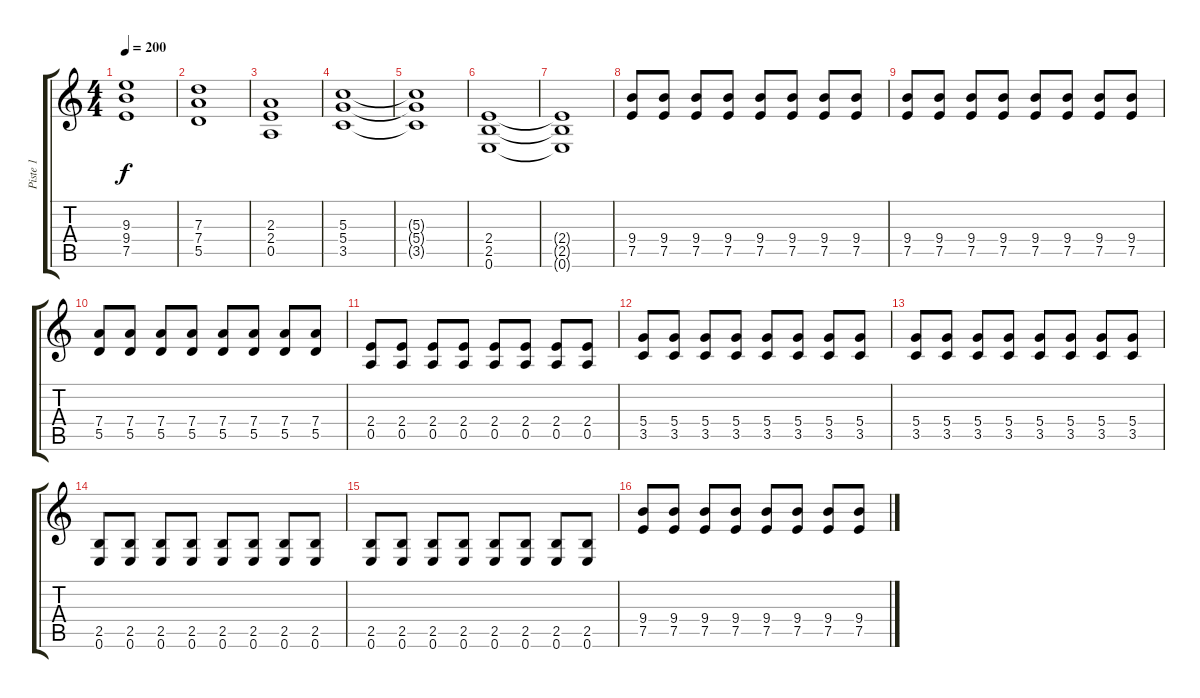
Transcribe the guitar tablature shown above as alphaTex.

\track ("Piste 1" "Piste 1") {instrument overdrivenguitar}
\staff {score tabs}
\tuning (E4 B3 G3 D3 A2 E2) {hide}
\ts (4 4)
\tempo 200
\clef g2
\ks c
(9.3{t} 9.4{t} 7.5{t}).1{dy f} |
(7.3 7.4 5.5).1 |
(2.3 2.4 0.5).1 |
(5.3 5.4 3.5).1 |
(5.3{t} 5.4{t} 3.5{t}).1 |
(2.4 2.5 0.6).1 |
(2.4{t} 2.5{t} 0.6{t}).1 |
(9.4 7.5).8 (9.4 7.5).8 (9.4 7.5).8 (9.4 7.5).8 (9.4 7.5).8 (9.4 7.5).8 (9.4 7.5).8 (9.4 7.5).8 |
(9.4 7.5).8 (9.4 7.5).8 (9.4 7.5).8 (9.4 7.5).8 (9.4 7.5).8 (9.4 7.5).8 (9.4 7.5).8 (9.4 7.5).8 |
(7.4 5.5).8 (7.4 5.5).8 (7.4 5.5).8 (7.4 5.5).8 (7.4 5.5).8 (7.4 5.5).8 (7.4 5.5).8 (7.4 5.5).8 |
(2.4 0.5).8 (2.4 0.5).8 (2.4 0.5).8 (2.4 0.5).8 (2.4 0.5).8 (2.4 0.5).8 (2.4 0.5).8 (2.4 0.5).8 |
(5.4 3.5).8 (5.4 3.5).8 (5.4 3.5).8 (5.4 3.5).8 (5.4 3.5).8 (5.4 3.5).8 (5.4 3.5).8 (5.4 3.5).8 |
(5.4 3.5).8 (5.4 3.5).8 (5.4 3.5).8 (5.4 3.5).8 (5.4 3.5).8 (5.4 3.5).8 (5.4 3.5).8 (5.4 3.5).8 |
(2.5 0.6).8 (2.5 0.6).8 (2.5 0.6).8 (2.5 0.6).8 (2.5 0.6).8 (2.5 0.6).8 (2.5 0.6).8 (2.5 0.6).8 |
(2.5 0.6).8 (2.5 0.6).8 (2.5 0.6).8 (2.5 0.6).8 (2.5 0.6).8 (2.5 0.6).8 (2.5 0.6).8 (2.5 0.6).8 |
(9.4 7.5).8 (9.4 7.5).8 (9.4 7.5).8 (9.4 7.5).8 (9.4 7.5).8 (9.4 7.5).8 (9.4 7.5).8 (9.4 7.5).8
